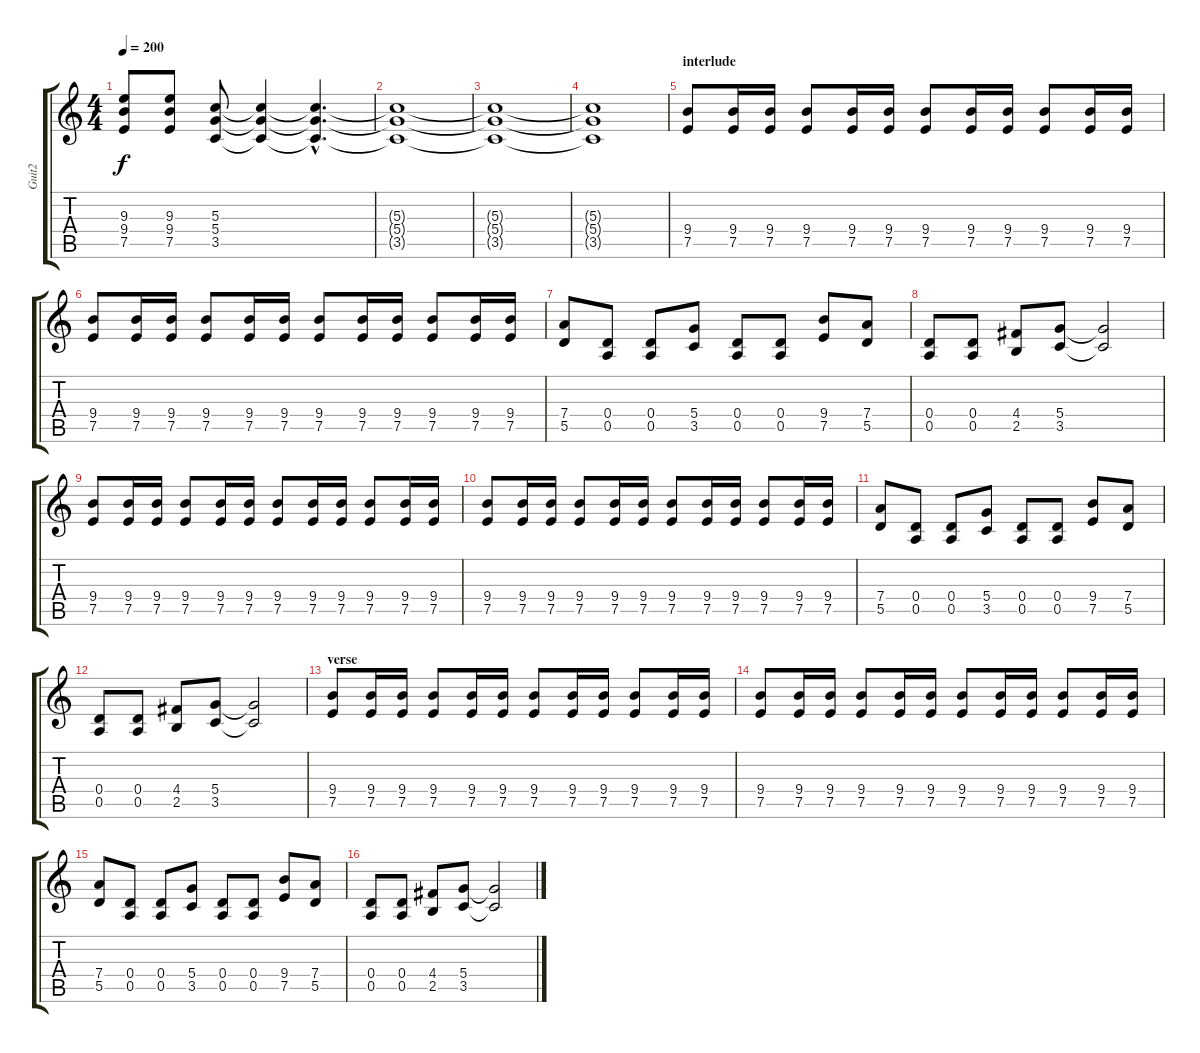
\track ("Guit2" "Guit2") {instrument overdrivenguitar}
\staff {score tabs}
\tuning (E4 B3 G3 D3 A2 E2) {hide}
\ts (4 4)
\tempo 200
\clef g2
\ks c
(9.3 9.4 7.5).8{dy f} (9.3 9.4 7.5).8 (5.3 5.4 3.5).8 (5.3{t} 5.4{t} 3.5{t}).4 (5.3{hac t} 5.4{hac t} 3.5{hac t}).4{d} |
(5.3{t} 5.4{t} 3.5{t}).1 |
(5.3{t} 5.4{t} 3.5{t}).1 |
(5.3{t} 5.4{t} 3.5{t}).1 |
\section ("" "interlude")
(9.4 7.5).8{volume 11} (9.4 7.5).16 (9.4 7.5).16 (9.4 7.5).8 (9.4 7.5).16 (9.4 7.5).16 (9.4 7.5).8 (9.4 7.5).16 (9.4 7.5).16 (9.4 7.5).8 (9.4 7.5).16 (9.4 7.5).16 |
(9.4 7.5).8 (9.4 7.5).16 (9.4 7.5).16 (9.4 7.5).8 (9.4 7.5).16 (9.4 7.5).16 (9.4 7.5).8 (9.4 7.5).16 (9.4 7.5).16 (9.4 7.5).8 (9.4 7.5).16 (9.4 7.5).16 |
(7.4 5.5).8 (0.4 0.5).8 (0.4 0.5).8 (5.4 3.5).8 (0.4 0.5).8 (0.4 0.5).8 (9.4 7.5).8 (7.4 5.5).8 |
(0.4 0.5).8 (0.4 0.5).8 (4.4 2.5).8 (5.4 3.5).8 (5.4{t} 3.5{t}).2 |
(9.4 7.5).8 (9.4 7.5).16 (9.4 7.5).16 (9.4 7.5).8 (9.4 7.5).16 (9.4 7.5).16 (9.4 7.5).8 (9.4 7.5).16 (9.4 7.5).16 (9.4 7.5).8 (9.4 7.5).16 (9.4 7.5).16 |
(9.4 7.5).8 (9.4 7.5).16 (9.4 7.5).16 (9.4 7.5).8 (9.4 7.5).16 (9.4 7.5).16 (9.4 7.5).8 (9.4 7.5).16 (9.4 7.5).16 (9.4 7.5).8 (9.4 7.5).16 (9.4 7.5).16 |
(7.4 5.5).8 (0.4 0.5).8 (0.4 0.5).8 (5.4 3.5).8 (0.4 0.5).8 (0.4 0.5).8 (9.4 7.5).8 (7.4 5.5).8 |
(0.4 0.5).8 (0.4 0.5).8 (4.4 2.5).8 (5.4 3.5).8 (5.4{t} 3.5{t}).2 |
\section ("" "verse")
(9.4 7.5).8 (9.4 7.5).16 (9.4 7.5).16 (9.4 7.5).8 (9.4 7.5).16 (9.4 7.5).16 (9.4 7.5).8 (9.4 7.5).16 (9.4 7.5).16 (9.4 7.5).8 (9.4 7.5).16 (9.4 7.5).16 |
(9.4 7.5).8 (9.4 7.5).16 (9.4 7.5).16 (9.4 7.5).8 (9.4 7.5).16 (9.4 7.5).16 (9.4 7.5).8 (9.4 7.5).16 (9.4 7.5).16 (9.4 7.5).8 (9.4 7.5).16 (9.4 7.5).16 |
(7.4 5.5).8 (0.4 0.5).8 (0.4 0.5).8 (5.4 3.5).8 (0.4 0.5).8 (0.4 0.5).8 (9.4 7.5).8 (7.4 5.5).8 |
(0.4 0.5).8 (0.4 0.5).8 (4.4 2.5).8 (5.4 3.5).8 (5.4{t} 3.5{t}).2
